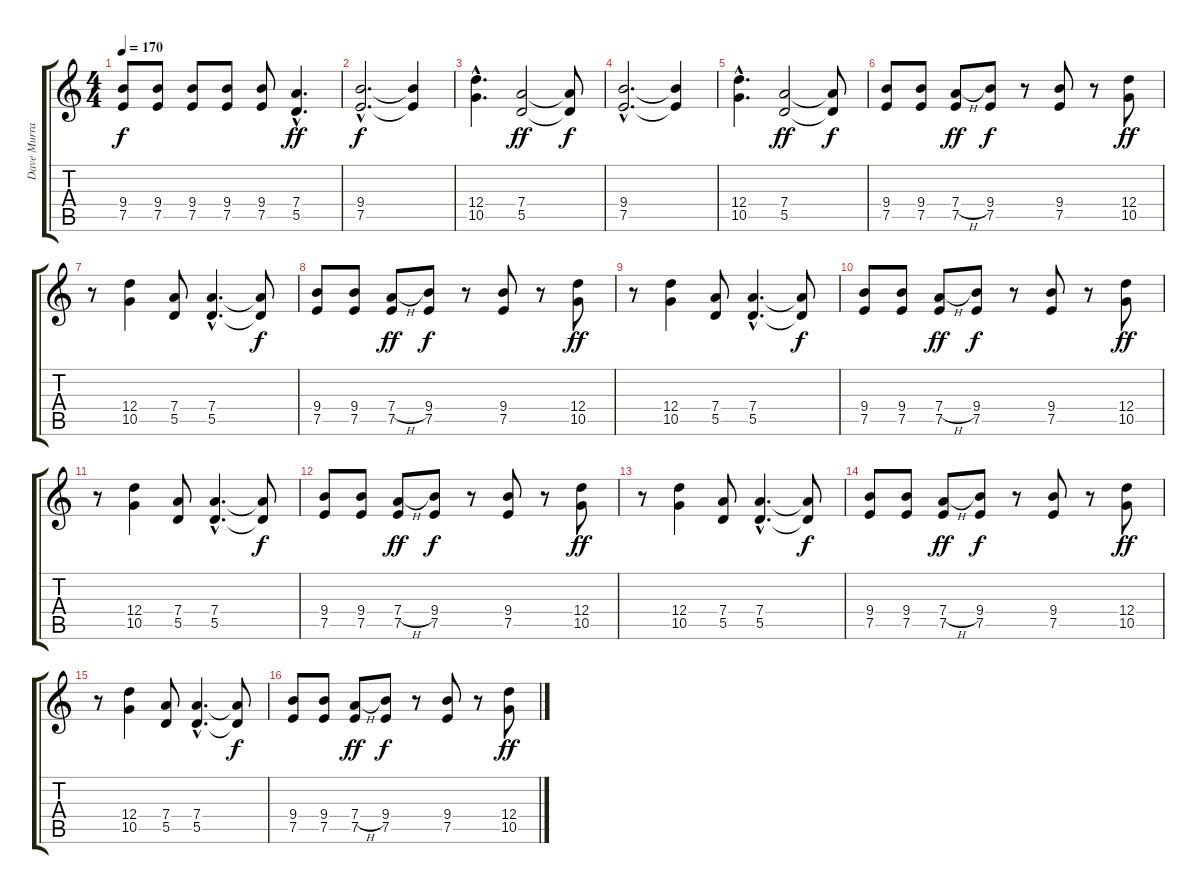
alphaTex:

\track ("Dave Murray" "Dave Murra") {instrument overdrivenguitar}
\staff {score tabs}
\tuning (E4 B3 G3 D3 A2 E2) {hide}
\ts (4 4)
\tempo 170
\clef g2
\ks c
(9.4 7.5).8{dy f} (9.4 7.5).8 (9.4 7.5).8 (9.4 7.5).8 (9.4 7.5).8 (7.4{hac} 5.5{hac}).4{d dy ff} |
(9.4{hac} 7.5{hac}).2{d dy f} (9.4{t} 7.5{t}).4 |
(12.4{hac} 10.5{hac}).4{d} (7.4 5.5).2{dy ff} (7.4{t} 5.5{t}).8{dy f} |
(9.4{hac} 7.5{hac}).2{d} (9.4{t} 7.5{t}).4 |
(12.4{hac} 10.5{hac}).4{d} (7.4 5.5).2{dy ff} (7.4{t} 5.5{t}).8{dy f} |
(9.4 7.5).8 (9.4 7.5).8 (7.4{h} 7.5).8{dy ff} (9.4 7.5).8{dy f} r.8 (9.4 7.5).8 r.8 (12.4 10.5).8{dy ff} |
r.8 (12.4 10.5).4 (7.4 5.5).8 (7.4{hac} 5.5{hac}).4{d} (7.4{t} 5.5{t}).8{dy f} |
(9.4 7.5).8 (9.4 7.5).8 (7.4{h} 7.5).8{dy ff} (9.4 7.5).8{dy f} r.8 (9.4 7.5).8 r.8 (12.4 10.5).8{dy ff} |
r.8 (12.4 10.5).4 (7.4 5.5).8 (7.4{hac} 5.5{hac}).4{d} (7.4{t} 5.5{t}).8{dy f} |
(9.4 7.5).8 (9.4 7.5).8 (7.4{h} 7.5).8{dy ff} (9.4 7.5).8{dy f} r.8 (9.4 7.5).8 r.8 (12.4 10.5).8{dy ff} |
r.8 (12.4 10.5).4 (7.4 5.5).8 (7.4{hac} 5.5{hac}).4{d} (7.4{t} 5.5{t}).8{dy f} |
(9.4 7.5).8 (9.4 7.5).8 (7.4{h} 7.5).8{dy ff} (9.4 7.5).8{dy f} r.8 (9.4 7.5).8 r.8 (12.4 10.5).8{dy ff} |
r.8 (12.4 10.5).4 (7.4 5.5).8 (7.4{hac} 5.5{hac}).4{d} (7.4{t} 5.5{t}).8{dy f} |
(9.4 7.5).8 (9.4 7.5).8 (7.4{h} 7.5).8{dy ff} (9.4 7.5).8{dy f} r.8 (9.4 7.5).8 r.8 (12.4 10.5).8{dy ff} |
r.8 (12.4 10.5).4 (7.4 5.5).8 (7.4{hac} 5.5{hac}).4{d} (7.4{t} 5.5{t}).8{dy f} |
(9.4 7.5).8 (9.4 7.5).8 (7.4{h} 7.5).8{dy ff} (9.4 7.5).8{dy f} r.8 (9.4 7.5).8 r.8 (12.4 10.5).8{dy ff}
